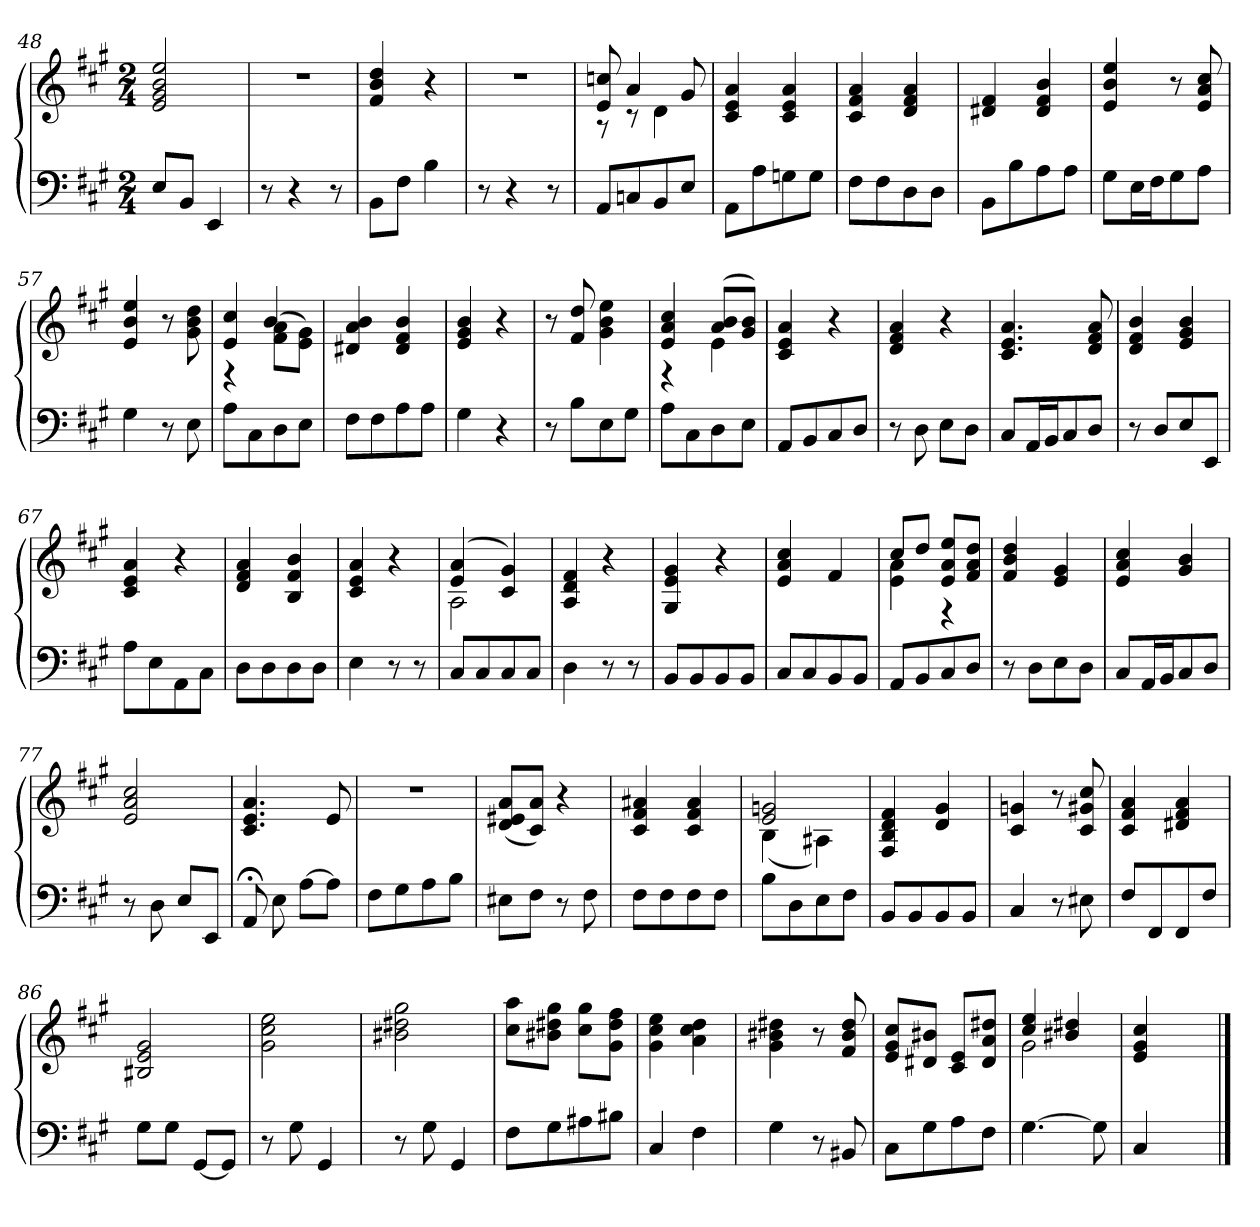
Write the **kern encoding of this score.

**kern	**kern
*part1	*part1
*staff2	*staff1
*clefF4	*clefG2
*k[f#c#g#]	*k[f#c#g#]
*M2/4	*M2/4
=48	=48
8EL	2e 2g# 2b 2ee
8BBJ	.
4EE	.
=49	=49
8r	2r
4r	.
8r	.
=50	=50
8BBL	4f# 4b 4dd
8F#J	.
4B	4r
=51	=51
8r	2r
4r	.
8r	.
=52	=52
*	*^
8AAL	8e 8ccn	8r
8Cn	4a	8r
8BB	.	4d
8EJ	8g#	.
*	*v	*v
=53	=53
8AAL	4c# 4e 4a
8A	.
8Gn	4c# 4e 4a
8GJ	.
!!LO:LB:g=z
=54	=54
8F#L	4c# 4f# 4a
8F#	.
8D	4d 4f# 4a
8DJ	.
=55	=55
8BBL	4d#X 4f#
8B	.
8A	4d# 4f# 4b
8AJ	.
=56	=56
8G#L	4e 4b 4ee
16EL	.
16F#J	.
8G#	8r
8AJ	8e 8a 8cc#
=57	=57
4G#	4e 4b 4ee
8r	8r
8E	8g# 8b 8dd
=58	=58
*	*^
8AL	4e 4cc#	4r
8C#	.	.
8D	(8f#\ 8a\L	4b/
8EJ	8e\ 8g#\J)	.
*	*v	*v
=59	=59
8F#L	4d#X 4a 4b
8F#	.
8A	4d# 4f# 4b
8AJ	.
=60	=60
4G#	4e 4g# 4b
4r	4r
!!LO:LB:g=z
=61	=61
8r	8r
8BL	8f# 8dd
8E	4g# 4b 4ee
8G#J	.
=62	=62
*	*^
8AL	4e 4a 4cc#	4r
8C#	.	.
8D	(8a 8bL	4e
8EJ	8g# 8bJ)	.
*	*v	*v
=63	=63
8AAL	4c# 4e 4a
8BB	.
8C#	4r
8DJ	.
=64	=64
8r	4d 4f# 4a
8D	.
8EL	4r
8DJ	.
=65	=65
8C#L	4.c# 4.e 4.a
16AAL	.
16BBJ	.
8C#	.
8DJ	8d 8f# 8a
=66	=66
8r	4d 4f# 4b
8DL	.
8E	4e 4g# 4b
8EEJ	.
=67	=67
8AL	4c# 4e 4a
8E	.
8AA	4r
8C#J	.
!!LO:LB:g=z
=68	=68
8DL	4d 4f# 4a
8D	.
8D	4B 4f# 4b
8DJ	.
=69	=69
4E	4c# 4e 4a
8r	4r
8r	.
=70	=70
*	*^
8C#L	(4e 4a	2A
8C#	.	.
8C#	4c# 4g#)	.
8C#J	.	.
*	*v	*v
=71	=71
4D	4A 4d 4f#
8r	4r
8r	.
=72	=72
8BBL	4G# 4e 4g#
8BB	.
8BB	4r
8BBJ	.
=73	=73
8C#L	4e 4a 4cc#
8C#	.
8BB	4f#
8BBJ	.
=74	=74
*	*^
8AAL	8cc#L	4e 4a
8BB	8ddJ	.
8C#	8e 8a 8eeL	4r
8DJ	8f# 8a 8ddJ	.
*	*v	*v
=75	=75
8r	4f# 4b 4dd
8DL	.
8E	4e 4g#
8DJ	.
!!LO:LB:g=z
=76	=76
8C#L	4e 4a 4cc#
16AAL	.
16BBJ	.
8C#	4g# 4b
8DJ	.
=77	=77
8r	2e 2a 2cc#
8D	.
8EL	.
8EEJ	.
=78	=78
8AA;<	4.c# 4.e 4.a
8E	.
[8AL	.
8AJ]	8e
=79	=79
8F#L	2r
8G#	.
8A	.
8BJ	.
=80	=80
8E#XL	(8d 8e#X 8aL
8F#J	8c# 8aJ)
8r	4r
8F#	.
=81	=81
8F#L	4c# 4f# 4a#X
8F#	.
8F#	4c# 4f# 4a#
8F#J	.
=82	=82
*	*^
8BL	2e 2gn	(4B
8D	.	.
8E	.	4A#X)
8F#J	.	.
*	*v	*v
!!LO:LB:g=z
=83	=83
8BBL	4F# 4B 4d 4f#
8BB	.
8BB	4d 4g#
8BBJ	.
=84	=84
4C#	4c# 4gn
8r	8r
8E#X	8c# 8g#X 8cc#
=85	=85
8F#L	4c# 4f# 4a
8FF#	.
8FF#	4d#X 4f# 4a
8F#J	.
=86	=86
8G#L	2B#X 2e 2g#
8G#J	.
[8GG#L	.
8GG#J]	.
=87	=87
8r	2g# 2cc# 2ee
8G#	.
4GG#	.
=88	=88
8r	2b#X 2dd#X 2gg#
8G#	.
4GG#	.
=89	=89
8F#L	8cc# 8aaL
8G#	8b#X 8dd#X 8gg#J
8A#X	8cc# 8gg#L
8B#XJ	8g# 8dd# 8ff#J
=90	=90
4C#	4g# 4cc# 4ee
4F#	4a 4cc# 4dd
!!LO:LB:g=z
=91	=91
4G#	4g# 4b#X 4dd#X
8r	8r
8BB#X	8f# 8b# 8dd#
=92	=92
8C#L	8e 8g# 8cc#L
8G#	8d#X 8b#XJ
8A	8c# 8eL
8F#J	8d# 8a 8dd#XJ
=93	=93
*	*^
[4.G#	2g#\	4cc#/ 4ee/
.	.	4b#X/ 4dd#X/
8G#]	.	.
*	*v	*v
=94	=94
4C#	4e 4g# 4cc#
4ryy	4ryy
==	==
*-	*-
